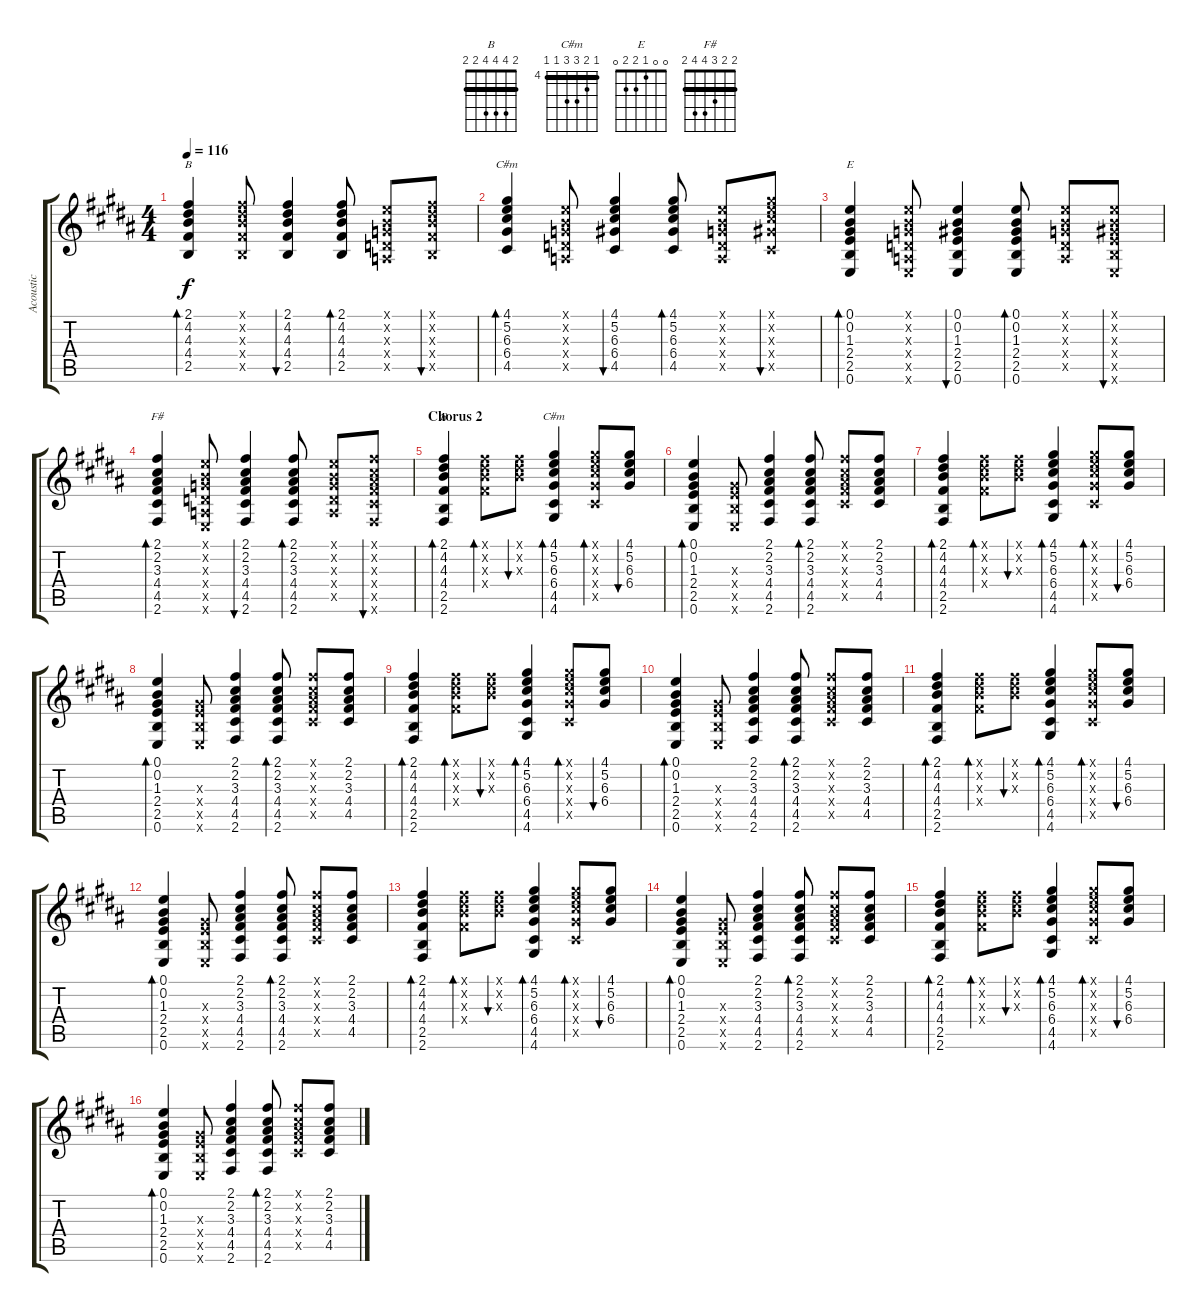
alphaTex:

\track ("Acoustic" "Acoustic") {instrument acousticguitarsteel}
\staff {score tabs}
\tuning (E4 B3 G3 D3 A2 E2) {hide}
\chord ("B" 2 4 4 4 2 x) {barre 2}
\chord ("C#m" 4 5 6 6 4 x) {firstfret 4 barre 4}
\chord ("E" 0 0 1 2 2 0)
\chord ("F#" 2 2 3 4 4 2) {barre 2}
\chord ("B" 2 4 4 4 2 2) {barre 2}
\chord ("C#m" 4 5 6 6 4 4) {firstfret 4 barre 4}
\ts (4 4)
\tempo 116
\clef g2
\ks b
(2.1 4.2 4.3 4.4 2.5).4{bd 60 ch "B" dy f} (2.1{x} 4.2{x} 4.3{x} 4.4{x} 2.5{x}).8 (2.1 4.2 4.3 4.4 2.5).4{bu 60} (2.1 4.2 4.3 4.4 2.5).8{bd 60} (0.1{x} 0.2{x} 0.3{x} 0.4{x} 0.5{x}).8 (2.1{x} 4.2{x} 4.3{x} 4.4{x} 2.5{x}).8{bu 60} |
(4.1 5.2 6.3 6.4 4.5).4{bd 60 ch "C#m"} (0.1{x} 0.2{x} 0.3{x} 0.4{x} 0.5{x}).8 (4.1 5.2 6.3 6.4 4.5).4{bu 60} (4.1 5.2 6.3 6.4 4.5).8{bd 60} (0.1{x} 0.2{x} 0.3{x} 0.4{x} 0.5{x}).8 (4.1{x} 5.2{x} 6.3{x} 6.4{x} 4.5{x}).8{bu 60} |
(0.1 0.2 1.3 2.4 2.5 0.6).4{bd 60 ch "E"} (0.1{x} 0.2{x} 0.3{x} 0.4{x} 0.5{x} 0.6{x}).8 (0.1 0.2 1.3 2.4 2.5 0.6).4{bu 60} (0.1 0.2 1.3 2.4 2.5 0.6).8{bd 60} (0.1{x} 0.2{x} 0.3{x} 0.4{x} 0.5{x}).8 (0.1{x} 0.2{x} 1.3{x} 2.4{x} 2.5{x} 0.6{x}).8{bu 60} |
(2.1 2.2 3.3 4.4 4.5 2.6).4{bd 60 ch "F#"} (0.1{x} 0.2{x} 0.3{x} 0.4{x} 0.5{x} 0.6{x}).8 (2.1 2.2 3.3 4.4 4.5 2.6).4{bu 60} (2.1 2.2 3.3 4.4 4.5 2.6).8{bd 60} (0.1{x} 0.2{x} 0.3{x} 0.4{x} 0.5{x}).8 (2.1{x} 2.2{x} 3.3{x} 4.4{x} 4.5{x} 2.6{x}).8{bu 60} |
\section ("" "Chorus 2")
(2.1 4.2 4.3 4.4 2.5 2.6).4{bd 30 ch "B"} (2.1{x} 4.2{x} 4.3{x} 4.4{x}).8{bd 30} (2.1{x} 4.2{x} 4.3{x}).8{bu 30} (4.1 5.2 6.3 6.4 4.5 4.6).4{bd 30 ch "C#m"} (4.1{x} 5.2{x} 6.3{x} 6.4{x} 4.5{x}).8{bd 30} (4.1 5.2 6.3 6.4).8{bu 30} |
(0.1 0.2 1.3 2.4 2.5 0.6).4{bd 30} (1.3{x} 2.4{x} 2.5{x} 0.6{x}).8 (2.1 2.2 3.3 4.4 4.5 2.6).4 (2.1 2.2 3.3 4.4 4.5 2.6).8{bd 30} (2.1{x} 2.2{x} 3.3{x} 4.4{x} 4.5{x}).8 (2.1 2.2 3.3 4.4 4.5).8 |
(2.1 4.2 4.3 4.4 2.5 2.6).4{bd 30} (2.1{x} 4.2{x} 4.3{x} 4.4{x}).8{bd 30} (2.1{x} 4.2{x} 4.3{x}).8{bu 30} (4.1 5.2 6.3 6.4 4.5 4.6).4{bd 30} (4.1{x} 5.2{x} 6.3{x} 6.4{x} 4.5{x}).8{bd 30} (4.1 5.2 6.3 6.4).8{bu 30} |
(0.1 0.2 1.3 2.4 2.5 0.6).4{bd 30} (1.3{x} 2.4{x} 2.5{x} 0.6{x}).8 (2.1 2.2 3.3 4.4 4.5 2.6).4 (2.1 2.2 3.3 4.4 4.5 2.6).8{bd 30} (2.1{x} 2.2{x} 3.3{x} 4.4{x} 4.5{x}).8 (2.1 2.2 3.3 4.4 4.5).8 |
(2.1 4.2 4.3 4.4 2.5 2.6).4{bd 30} (2.1{x} 4.2{x} 4.3{x} 4.4{x}).8{bd 30} (2.1{x} 4.2{x} 4.3{x}).8{bu 30} (4.1 5.2 6.3 6.4 4.5 4.6).4{bd 30} (4.1{x} 5.2{x} 6.3{x} 6.4{x} 4.5{x}).8{bd 30} (4.1 5.2 6.3 6.4).8{bu 30} |
(0.1 0.2 1.3 2.4 2.5 0.6).4{bd 30} (1.3{x} 2.4{x} 2.5{x} 0.6{x}).8 (2.1 2.2 3.3 4.4 4.5 2.6).4 (2.1 2.2 3.3 4.4 4.5 2.6).8{bd 30} (2.1{x} 2.2{x} 3.3{x} 4.4{x} 4.5{x}).8 (2.1 2.2 3.3 4.4 4.5).8 |
(2.1 4.2 4.3 4.4 2.5 2.6).4{bd 30} (2.1{x} 4.2{x} 4.3{x} 4.4{x}).8{bd 30} (2.1{x} 4.2{x} 4.3{x}).8{bu 30} (4.1 5.2 6.3 6.4 4.5 4.6).4{bd 30} (4.1{x} 5.2{x} 6.3{x} 6.4{x} 4.5{x}).8{bd 30} (4.1 5.2 6.3 6.4).8{bu 30} |
(0.1 0.2 1.3 2.4 2.5 0.6).4{bd 30} (1.3{x} 2.4{x} 2.5{x} 0.6{x}).8 (2.1 2.2 3.3 4.4 4.5 2.6).4 (2.1 2.2 3.3 4.4 4.5 2.6).8{bd 30} (2.1{x} 2.2{x} 3.3{x} 4.4{x} 4.5{x}).8 (2.1 2.2 3.3 4.4 4.5).8 |
(2.1 4.2 4.3 4.4 2.5 2.6).4{bd 30} (2.1{x} 4.2{x} 4.3{x} 4.4{x}).8{bd 30} (2.1{x} 4.2{x} 4.3{x}).8{bu 30} (4.1 5.2 6.3 6.4 4.5 4.6).4{bd 30} (4.1{x} 5.2{x} 6.3{x} 6.4{x} 4.5{x}).8{bd 30} (4.1 5.2 6.3 6.4).8{bu 30} |
(0.1 0.2 1.3 2.4 2.5 0.6).4{bd 30} (1.3{x} 2.4{x} 2.5{x} 0.6{x}).8 (2.1 2.2 3.3 4.4 4.5 2.6).4 (2.1 2.2 3.3 4.4 4.5 2.6).8{bd 30} (2.1{x} 2.2{x} 3.3{x} 4.4{x} 4.5{x}).8 (2.1 2.2 3.3 4.4 4.5).8 |
(2.1 4.2 4.3 4.4 2.5 2.6).4{bd 30} (2.1{x} 4.2{x} 4.3{x} 4.4{x}).8{bd 30} (2.1{x} 4.2{x} 4.3{x}).8{bu 30} (4.1 5.2 6.3 6.4 4.5 4.6).4{bd 30} (4.1{x} 5.2{x} 6.3{x} 6.4{x} 4.5{x}).8{bd 30} (4.1 5.2 6.3 6.4).8{bu 30} |
(0.1 0.2 1.3 2.4 2.5 0.6).4{bd 30} (1.3{x} 2.4{x} 2.5{x} 0.6{x}).8 (2.1 2.2 3.3 4.4 4.5 2.6).4 (2.1 2.2 3.3 4.4 4.5 2.6).8{bd 30} (2.1{x} 2.2{x} 3.3{x} 4.4{x} 4.5{x}).8 (2.1 2.2 3.3 4.4 4.5).8
